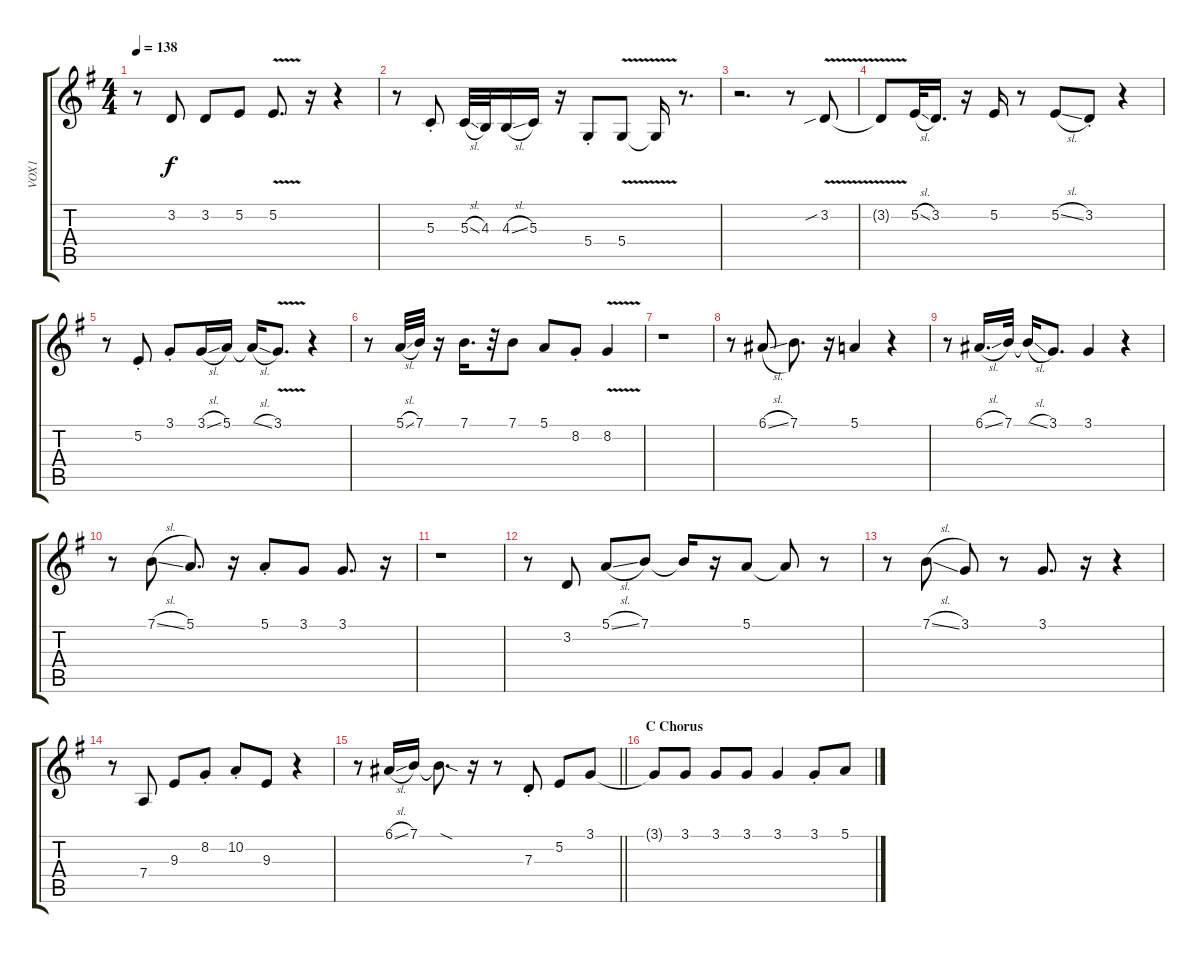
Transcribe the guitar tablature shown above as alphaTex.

\track ("VOX1" "VOX1") {instrument lead2sawtooth}
\staff {score tabs}
\tuning (E4 B3 G3 D3 A2 E2) {hide}
\ts (4 4)
\tempo 138
\clef g2
\ks g
r.8{dy f} 3.2.8 3.2.8 5.2.8 5.2{v}.8{d} r.16 r.4 |
r.8 5.3{st}.8 5.3{sl}.32 4.3.32 4.3{sl}.16 5.3.16 r.16 5.4{st}.8 5.4{v}.8 5.4{t}.16 r.8{d} |
r.2{d} r.8 3.2{v sib}.8 |
3.2{t}.8 5.2{sl}.32 3.2.16{d} r.16 5.2.16 r.8 5.2{sl}.8 3.2{st}.8 r.4 |
r.8 5.2{st}.8 3.1{st}.8 3.1{sl}.16 5.1.16 5.1{sl t}.16 3.1{v}.8{d} r.4 |
r.8 5.1{sl}.32 7.1.32 r.16 7.1.16{d} r.32 7.1.8 5.1.8 8.2{st}.8 8.2{v}.4 |
r.1 |
r.8 6.1{sl}.8 7.1.8{d} r.16 5.1.4 r.4 |
r.8 6.1{sl}.16{d} 7.1.32 7.1{sl t}.16 3.1.8{d} 3.1.4 r.4 |
r.8 7.1{sl}.8 5.1.8{d} r.16 5.1{st}.8 3.1.8 3.1.8{d} r.16 |
r.1 |
r.8 3.2.8 5.1{sl}.8 7.1.8 7.1{t}.16 r.16 5.1.8 5.1{t}.8 r.8 |
r.8 7.1{sl}.8 3.1.8 r.8 3.1.8{d} r.16 r.4 |
r.8 7.4.8 9.3.8 8.2{st}.8 10.2{st}.8 9.3.8 r.4 |
\barLineRight lightlight
r.8 6.1{sl}.16 7.1.16 7.1{sod t}.8{d} r.16 r.8 7.3{st}.8 5.2.8 3.1.8 |
\section ("" "C Chorus")
3.1{t}.8 3.1.8 3.1.8 3.1.8 3.1.4 3.1{st}.8 5.1.8
